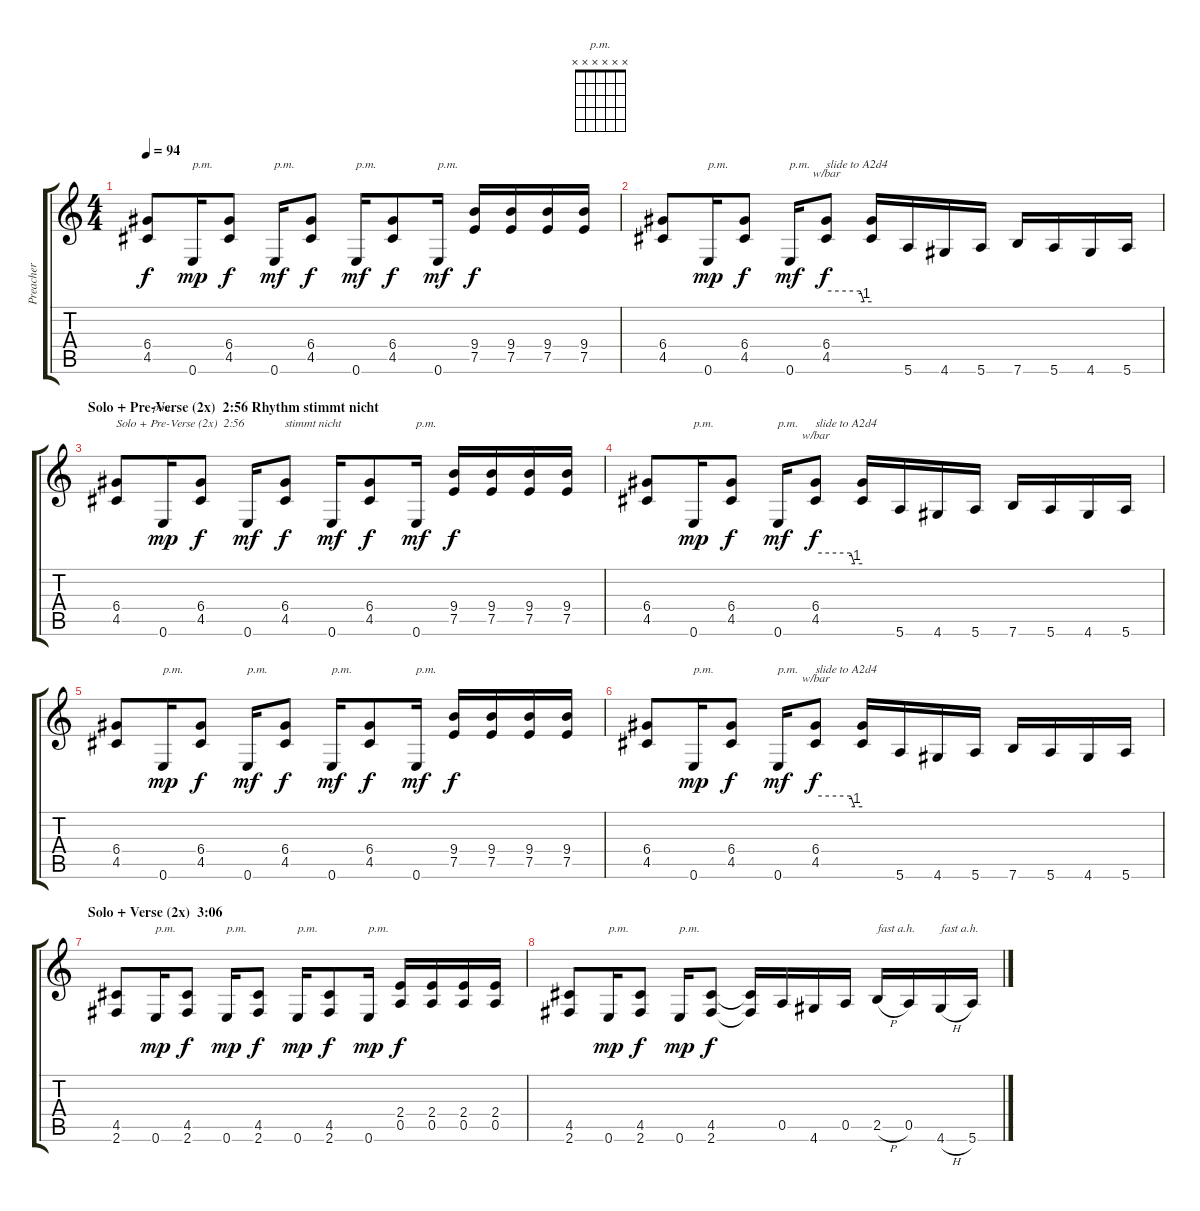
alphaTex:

\track ("Preacher" "Preacher") {instrument distortionguitar}
\staff {score tabs}
\tuning (E4 B3 G3 D3 A2 E2) {hide}
\chord ("p.m." x x x x x x)
\ts (4 4)
\tempo 94
\clef g2
\ks c
(6.4 4.5).8{dy f} 0.6.16{txt "p.m." dy mp} (6.4 4.5).8{dy f} 0.6.16{txt "p.m." dy mf} (6.4 4.5).8{dy f} 0.6.16{txt "p.m." dy mf} (6.4 4.5).8{dy f} 0.6.16{txt "p.m." dy mf} (9.4 7.5).16{dy f} (9.4 7.5).16 (9.4 7.5).16 (9.4 7.5).16 |
(6.4 4.5).8 0.6.16{txt "p.m." dy mp} (6.4 4.5).8{dy f} 0.6.16{txt "p.m." dy mf} (6.4 4.5).8{tbe (custom default 0 0 45 0 50 -4 60 -4) txt "slide to A2d4" dy f} (6.4{t} 4.5{t}).16 5.6.16 4.6.16 5.6.16 7.6.16 5.6.16 4.6.16 5.6.16 |
\section ("" "Solo + Pre-Verse (2x)  2:56 Rhythm stimmt nicht")
(6.4 4.5).8{txt "Solo + Pre-Verse (2x)  2:56" volume 16} 0.6.16{ch "p.m." dy mp} (6.4 4.5).8{dy f} 0.6.16{dy mf} (6.4 4.5).8{txt "stimmt nicht" dy f} 0.6.16{dy mf} (6.4 4.5).8{dy f} 0.6.16{txt "p.m." dy mf} (9.4 7.5).16{dy f} (9.4 7.5).16 (9.4 7.5).16 (9.4 7.5).16 |
(6.4 4.5).8 0.6.16{txt "p.m." dy mp} (6.4 4.5).8{dy f} 0.6.16{txt "p.m." dy mf} (6.4 4.5).8{tbe (custom default 0 0 45 0 50 -4 60 -4) txt "slide to A2d4" dy f} (6.4{t} 4.5{t}).16 5.6.16 4.6.16 5.6.16 7.6.16 5.6.16 4.6.16 5.6.16 |
(6.4 4.5).8 0.6.16{txt "p.m." dy mp} (6.4 4.5).8{dy f} 0.6.16{txt "p.m." dy mf} (6.4 4.5).8{dy f} 0.6.16{txt "p.m." dy mf} (6.4 4.5).8{dy f} 0.6.16{txt "p.m." dy mf} (9.4 7.5).16{dy f} (9.4 7.5).16 (9.4 7.5).16 (9.4 7.5).16 |
(6.4 4.5).8 0.6.16{txt "p.m." dy mp} (6.4 4.5).8{dy f} 0.6.16{txt "p.m." dy mf} (6.4 4.5).8{tbe (custom default 0 0 45 0 50 -4 60 -4) txt "slide to A2d4" dy f} (6.4{t} 4.5{t}).16 5.6.16 4.6.16 5.6.16 7.6.16 5.6.16 4.6.16 5.6.16 |
\section ("" "Solo + Verse (2x)  3:06")
(4.5 2.6).8 0.6.16{txt "p.m." dy mp} (4.5 2.6).8{dy f} 0.6.16{txt "p.m." dy mp} (4.5 2.6).8{dy f} 0.6.16{txt "p.m." dy mp} (4.5 2.6).8{dy f} 0.6.16{txt "p.m." dy mp} (2.4 0.5).16{dy f} (2.4 0.5).16 (2.4 0.5).16 (2.4 0.5).16 |
(4.5 2.6).8 0.6.16{txt "p.m." dy mp} (4.5 2.6).8{dy f} 0.6.16{txt "p.m." dy mp} (4.5 2.6).8{dy f} (4.5{t} 2.6{t}).16 0.5.16 4.6.16 0.5.16 2.5{h}.16{txt "fast a.h."} 0.5.16 4.6{h}.16{txt "fast a.h."} 5.6.16
